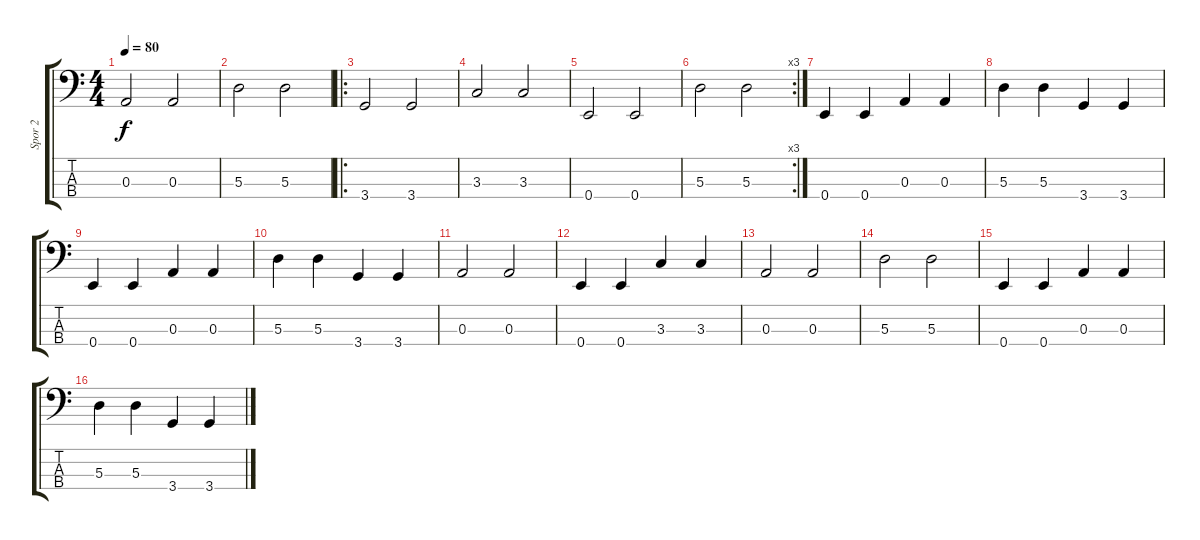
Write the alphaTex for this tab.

\track ("Spor 2" "Spor 2") {instrument electricbassfinger}
\staff {score tabs}
\tuning (G2 D2 A1 E1) {hide}
\ts (4 4)
\tempo 80
\clef f4
\ks c
0.3.2{dy f} 0.3.2 |
5.3.2 5.3.2 |
\ro
3.4.2 3.4.2 |
3.3.2 3.3.2 |
0.4.2 0.4.2 |
\rc 3
5.3.2 5.3.2 |
0.4.4 0.4.4 0.3.4 0.3.4 |
5.3.4 5.3.4 3.4.4 3.4.4 |
0.4.4 0.4.4 0.3.4 0.3.4 |
5.3.4 5.3.4 3.4.4 3.4.4 |
0.3.2 0.3.2 |
0.4.4 0.4.4 3.3.4 3.3.4 |
0.3.2 0.3.2 |
5.3.2 5.3.2 |
0.4.4 0.4.4 0.3.4 0.3.4 |
5.3.4 5.3.4 3.4.4 3.4.4
